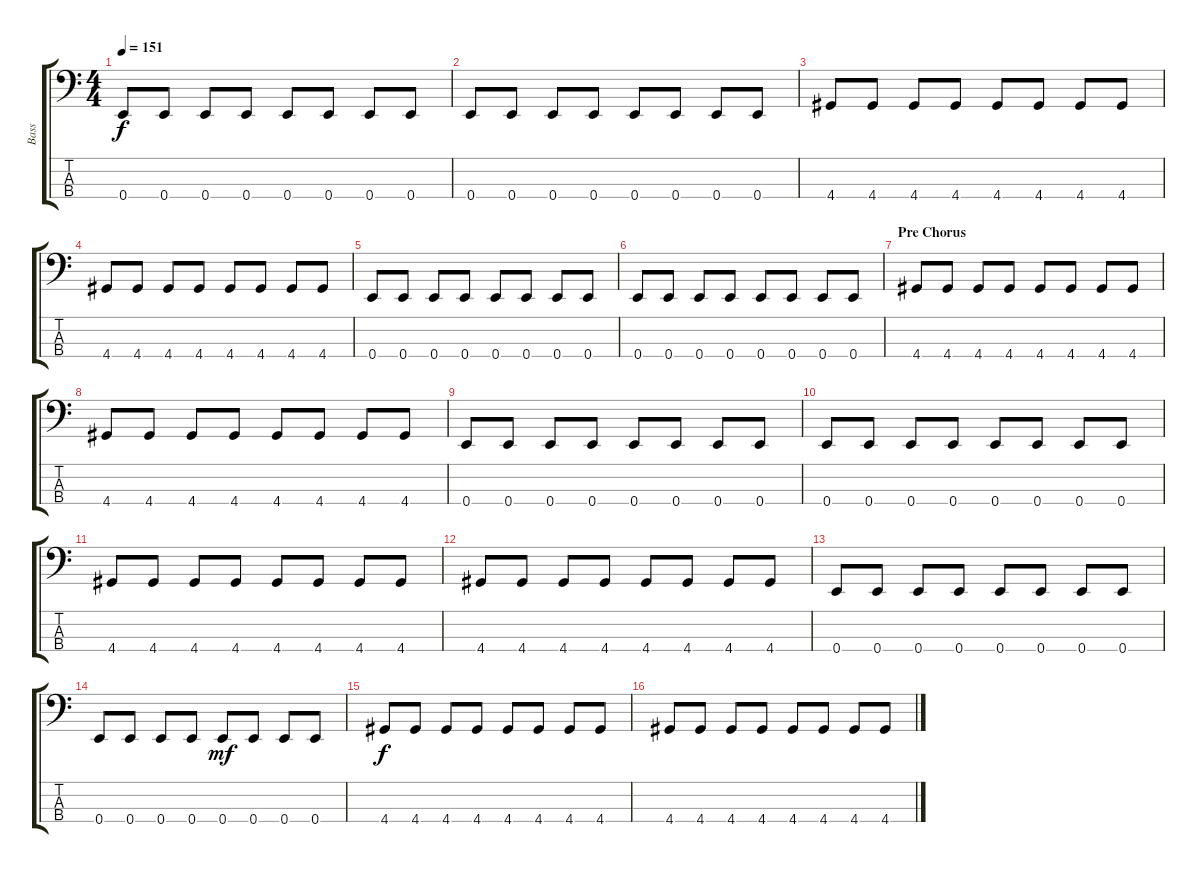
\track ("Bass" "Bass") {instrument electricbasspick}
\staff {score tabs}
\tuning (G2 D2 A1 E1) {hide}
\ts (4 4)
\tempo 151
\clef f4
\ks c
0.4.8{dy f} 0.4.8 0.4.8 0.4.8 0.4.8 0.4.8 0.4.8 0.4.8 |
0.4.8 0.4.8 0.4.8 0.4.8 0.4.8 0.4.8 0.4.8 0.4.8 |
4.4.8{volume 13} 4.4.8 4.4.8 4.4.8 4.4.8 4.4.8 4.4.8 4.4.8 |
4.4.8 4.4.8 4.4.8 4.4.8 4.4.8 4.4.8 4.4.8 4.4.8 |
0.4.8 0.4.8 0.4.8 0.4.8 0.4.8 0.4.8 0.4.8 0.4.8 |
0.4.8 0.4.8 0.4.8 0.4.8 0.4.8 0.4.8 0.4.8 0.4.8 |
\section ("" "Pre Chorus")
4.4.8{volume 13} 4.4.8 4.4.8 4.4.8 4.4.8 4.4.8 4.4.8 4.4.8 |
4.4.8 4.4.8 4.4.8 4.4.8 4.4.8 4.4.8 4.4.8 4.4.8 |
0.4.8 0.4.8 0.4.8 0.4.8 0.4.8 0.4.8 0.4.8 0.4.8 |
0.4.8 0.4.8 0.4.8 0.4.8 0.4.8 0.4.8 0.4.8 0.4.8 |
4.4.8{volume 13} 4.4.8 4.4.8 4.4.8 4.4.8 4.4.8 4.4.8 4.4.8 |
4.4.8 4.4.8 4.4.8 4.4.8 4.4.8 4.4.8 4.4.8 4.4.8 |
0.4.8 0.4.8 0.4.8 0.4.8 0.4.8 0.4.8 0.4.8 0.4.8 |
0.4.8 0.4.8 0.4.8 0.4.8 0.4.8{dy mf} 0.4.8 0.4.8 0.4.8 |
4.4.8{dy f volume 13} 4.4.8 4.4.8 4.4.8 4.4.8 4.4.8 4.4.8 4.4.8 |
4.4.8 4.4.8 4.4.8 4.4.8 4.4.8 4.4.8 4.4.8 4.4.8
